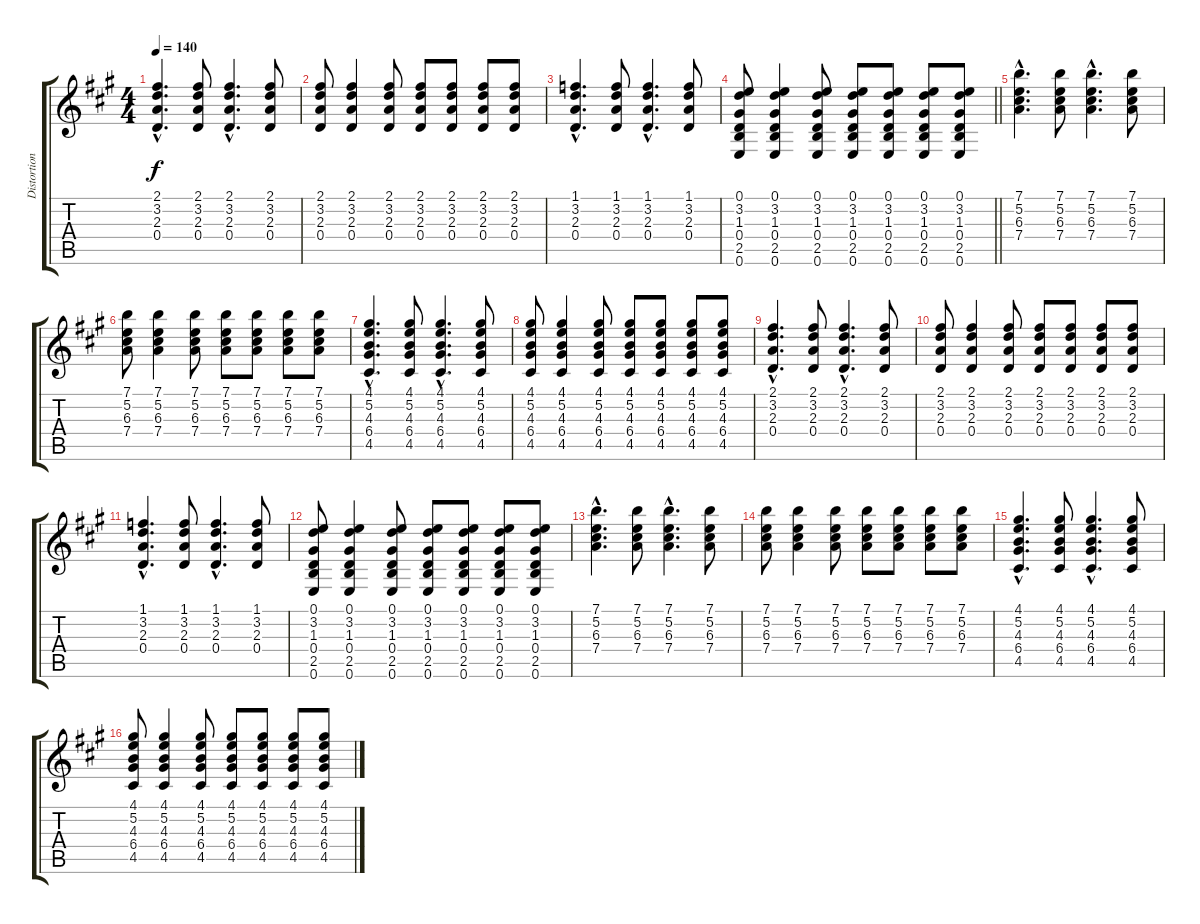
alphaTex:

\track ("Distortion Guitar 1" "Distortion") {instrument distortionguitar}
\staff {score tabs}
\tuning (E4 B3 G3 D3 A2 E2) {hide}
\ts (4 4)
\tempo 140
\clef g2
\ks a
(2.1{hac} 3.2{hac} 2.3{hac} 0.4{hac}).4{d dy f} (2.1 3.2 2.3 0.4).8 (2.1{hac} 3.2{hac} 2.3{hac} 0.4{hac}).4{d} (2.1 3.2 2.3 0.4).8 |
(2.1 3.2 2.3 0.4).8 (2.1 3.2 2.3 0.4).4 (2.1 3.2 2.3 0.4).8 (2.1 3.2 2.3 0.4).8 (2.1 3.2 2.3 0.4).8 (2.1 3.2 2.3 0.4).8 (2.1 3.2 2.3 0.4).8 |
(1.1{hac} 3.2{hac} 2.3{hac} 0.4{hac}).4{d} (1.1 3.2 2.3 0.4).8 (1.1{hac} 3.2{hac} 2.3{hac} 0.4{hac}).4{d} (1.1 3.2 2.3 0.4).8 |
\barLineRight lightlight
(0.1 3.2 1.3 0.4 2.5 0.6).8 (0.1 3.2 1.3 0.4 2.5 0.6).4 (0.1 3.2 1.3 0.4 2.5 0.6).8 (0.1 3.2 1.3 0.4 2.5 0.6).8 (0.1 3.2 1.3 0.4 2.5 0.6).8 (0.1 3.2 1.3 0.4 2.5 0.6).8 (0.1 3.2 1.3 0.4 2.5 0.6).8 |
(7.1{hac} 5.2{hac} 6.3{hac} 7.4{hac}).4{d} (7.1 5.2 6.3 7.4).8 (7.1{hac} 5.2{hac} 6.3{hac} 7.4{hac}).4{d} (7.1 5.2 6.3 7.4).8 |
(7.1 5.2 6.3 7.4).8 (7.1 5.2 6.3 7.4).4 (7.1 5.2 6.3 7.4).8 (7.1 5.2 6.3 7.4).8 (7.1 5.2 6.3 7.4).8 (7.1 5.2 6.3 7.4).8 (7.1 5.2 6.3 7.4).8 |
(4.1{hac} 5.2{hac} 4.3{hac} 6.4{hac} 4.5{hac}).4{d} (4.1 5.2 4.3 6.4 4.5).8 (4.1{hac} 5.2{hac} 4.3{hac} 6.4{hac} 4.5{hac}).4{d} (4.1 5.2 4.3 6.4 4.5).8 |
(4.1 5.2 4.3 6.4 4.5).8 (4.1 5.2 4.3 6.4 4.5).4 (4.1 5.2 4.3 6.4 4.5).8 (4.1 5.2 4.3 6.4 4.5).8 (4.1 5.2 4.3 6.4 4.5).8 (4.1 5.2 4.3 6.4 4.5).8 (4.1 5.2 4.3 6.4 4.5).8 |
(2.1{hac} 3.2{hac} 2.3{hac} 0.4{hac}).4{d} (2.1 3.2 2.3 0.4).8 (2.1{hac} 3.2{hac} 2.3{hac} 0.4{hac}).4{d} (2.1 3.2 2.3 0.4).8 |
(2.1 3.2 2.3 0.4).8 (2.1 3.2 2.3 0.4).4 (2.1 3.2 2.3 0.4).8 (2.1 3.2 2.3 0.4).8 (2.1 3.2 2.3 0.4).8 (2.1 3.2 2.3 0.4).8 (2.1 3.2 2.3 0.4).8 |
(1.1{hac} 3.2{hac} 2.3{hac} 0.4{hac}).4{d} (1.1 3.2 2.3 0.4).8 (1.1{hac} 3.2{hac} 2.3{hac} 0.4{hac}).4{d} (1.1 3.2 2.3 0.4).8 |
(0.1 3.2 1.3 0.4 2.5 0.6).8 (0.1 3.2 1.3 0.4 2.5 0.6).4 (0.1 3.2 1.3 0.4 2.5 0.6).8 (0.1 3.2 1.3 0.4 2.5 0.6).8 (0.1 3.2 1.3 0.4 2.5 0.6).8 (0.1 3.2 1.3 0.4 2.5 0.6).8 (0.1 3.2 1.3 0.4 2.5 0.6).8 |
(7.1{hac} 5.2{hac} 6.3{hac} 7.4{hac}).4{d} (7.1 5.2 6.3 7.4).8 (7.1{hac} 5.2{hac} 6.3{hac} 7.4{hac}).4{d} (7.1 5.2 6.3 7.4).8 |
(7.1 5.2 6.3 7.4).8 (7.1 5.2 6.3 7.4).4 (7.1 5.2 6.3 7.4).8 (7.1 5.2 6.3 7.4).8 (7.1 5.2 6.3 7.4).8 (7.1 5.2 6.3 7.4).8 (7.1 5.2 6.3 7.4).8 |
(4.1{hac} 5.2{hac} 4.3{hac} 6.4{hac} 4.5{hac}).4{d} (4.1 5.2 4.3 6.4 4.5).8 (4.1{hac} 5.2{hac} 4.3{hac} 6.4{hac} 4.5{hac}).4{d} (4.1 5.2 4.3 6.4 4.5).8 |
(4.1 5.2 4.3 6.4 4.5).8 (4.1 5.2 4.3 6.4 4.5).4 (4.1 5.2 4.3 6.4 4.5).8 (4.1 5.2 4.3 6.4 4.5).8 (4.1 5.2 4.3 6.4 4.5).8 (4.1 5.2 4.3 6.4 4.5).8 (4.1 5.2 4.3 6.4 4.5).8
